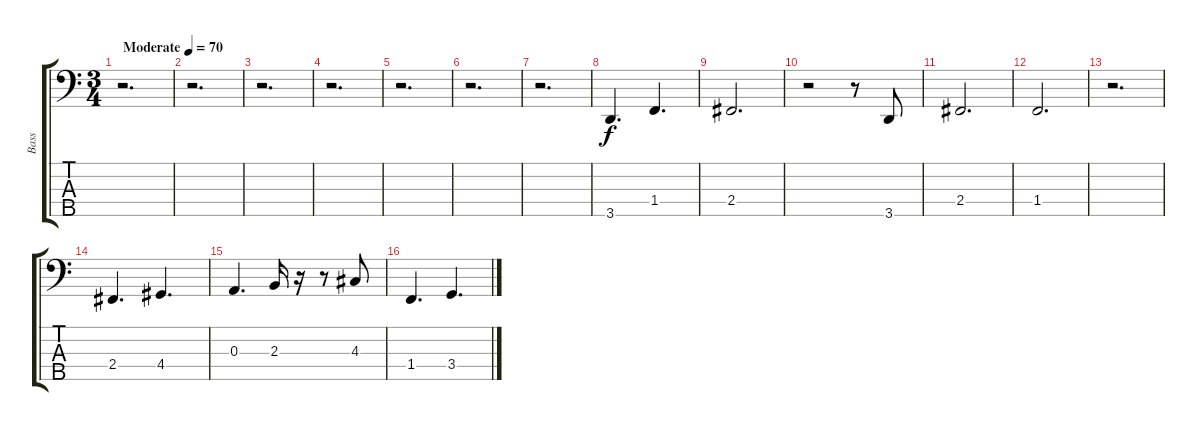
\track ("Bass" "Bass") {instrument electricbasspick}
\staff {score tabs}
\tuning (G2 D2 A1 E1 B0) {hide}
\ts (3 4)
\tempo (70 "Moderate")
\clef f4
\ks c
r.2{d dy f instrument electricbasspick} |
r.2{d} |
r.2{d} |
r.2{d} |
r.2{d} |
r.2{d} |
r.2{d} |
3.5.4{d} 1.4.4{d} |
2.4.2{d} |
r.2 r.8 3.5.8 |
2.4.2{d} |
1.4.2{d} |
r.2{d} |
2.4.4{d} 4.4.4{d} |
0.3.4{d} 2.3.16 r.16 r.8 4.3.8 |
1.4.4{d} 3.4.4{d}
